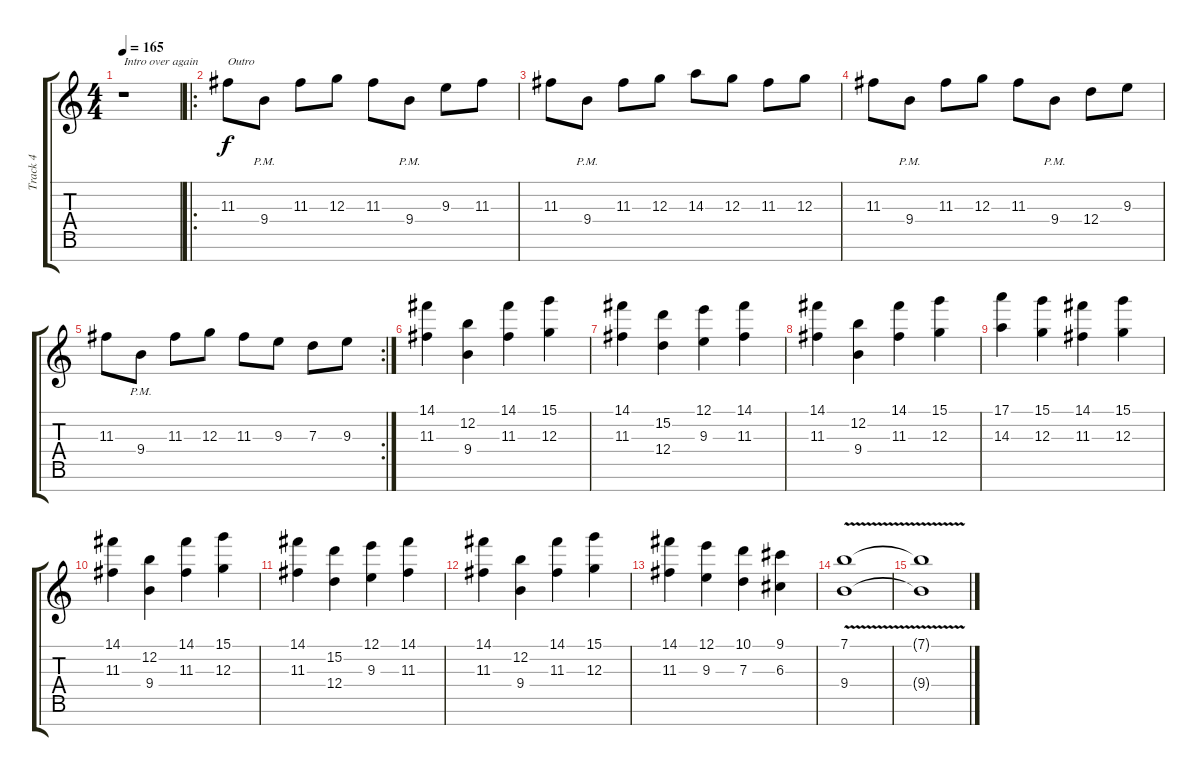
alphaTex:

\track ("Track 4" "Track 4") {instrument overdrivenguitar}
\staff {score tabs}
\tuning (E4 B3 G3 D3 A2 E2 B1) {hide}
\ts (4 4)
\tempo 165
\clef g2
\ks c
r.1{txt "Intro over again" dy f} |
\ro
11.3.8{txt "Outro"} 9.4{pm}.8 11.3.8 12.3.8 11.3.8 9.4{pm}.8 9.3.8 11.3.8 |
11.3.8 9.4{pm}.8 11.3.8 12.3.8 14.3.8 12.3.8 11.3.8 12.3.8 |
11.3.8 9.4{pm}.8 11.3.8 12.3.8 11.3.8 9.4{pm}.8 12.4.8 9.3.8 |
\rc 2
11.3.8 9.4{pm}.8 11.3.8 12.3.8 11.3.8 9.3.8 7.3.8 9.3.8 |
(14.1 11.3).4 (12.2 9.4).4 (14.1 11.3).4 (15.1 12.3).4 |
(14.1 11.3).4 (15.2 12.4).4 (12.1 9.3).4 (14.1 11.3).4 |
(14.1 11.3).4 (12.2 9.4).4 (14.1 11.3).4 (15.1 12.3).4 |
(17.1 14.3).4 (15.1 12.3).4 (14.1 11.3).4 (15.1 12.3).4 |
(14.1 11.3).4 (12.2 9.4).4 (14.1 11.3).4 (15.1 12.3).4 |
(14.1 11.3).4 (15.2 12.4).4 (12.1 9.3).4 (14.1 11.3).4 |
(14.1 11.3).4 (12.2 9.4).4 (14.1 11.3).4 (15.1 12.3).4 |
(14.1 11.3).4 (12.1 9.3).4 (10.1 7.3).4 (9.1 6.3).4 |
(7.1{v} 9.4{v}).1 |
(7.1{t} 9.4{t}).1
